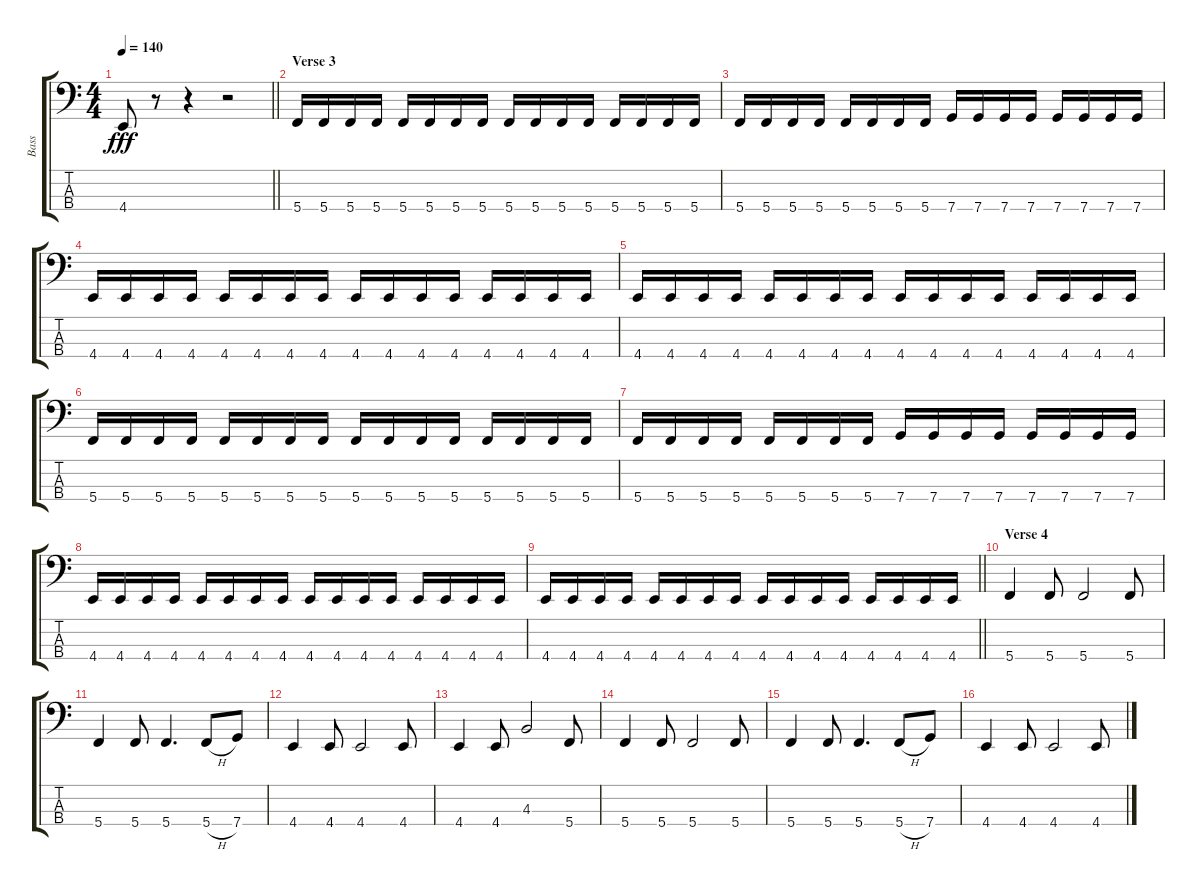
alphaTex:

\track ("Bass" "Bass") {instrument electricbassfinger}
\staff {score tabs}
\tuning (F2 C2 G1 C1) {hide}
\ts (4 4)
\tempo 140
\clef f4
\barLineRight lightlight
\ks c
4.4.8{dy fff} r.8 r.4 r.2 |
\section ("" "Verse 3")
5.4.16 5.4.16 5.4.16 5.4.16 5.4.16 5.4.16 5.4.16 5.4.16 5.4.16 5.4.16 5.4.16 5.4.16 5.4.16 5.4.16 5.4.16 5.4.16 |
5.4.16 5.4.16 5.4.16 5.4.16 5.4.16 5.4.16 5.4.16 5.4.16 7.4.16 7.4.16 7.4.16 7.4.16 7.4.16 7.4.16 7.4.16 7.4.16 |
4.4.16 4.4.16 4.4.16 4.4.16 4.4.16 4.4.16 4.4.16 4.4.16 4.4.16 4.4.16 4.4.16 4.4.16 4.4.16 4.4.16 4.4.16 4.4.16 |
4.4.16 4.4.16 4.4.16 4.4.16 4.4.16 4.4.16 4.4.16 4.4.16 4.4.16 4.4.16 4.4.16 4.4.16 4.4.16 4.4.16 4.4.16 4.4.16 |
5.4.16 5.4.16 5.4.16 5.4.16 5.4.16 5.4.16 5.4.16 5.4.16 5.4.16 5.4.16 5.4.16 5.4.16 5.4.16 5.4.16 5.4.16 5.4.16 |
5.4.16 5.4.16 5.4.16 5.4.16 5.4.16 5.4.16 5.4.16 5.4.16 7.4.16 7.4.16 7.4.16 7.4.16 7.4.16 7.4.16 7.4.16 7.4.16 |
4.4.16 4.4.16 4.4.16 4.4.16 4.4.16 4.4.16 4.4.16 4.4.16 4.4.16 4.4.16 4.4.16 4.4.16 4.4.16 4.4.16 4.4.16 4.4.16 |
\barLineRight lightlight
4.4.16 4.4.16 4.4.16 4.4.16 4.4.16 4.4.16 4.4.16 4.4.16 4.4.16 4.4.16 4.4.16 4.4.16 4.4.16 4.4.16 4.4.16 4.4.16 |
\section ("" "Verse 4")
5.4.4 5.4.8 5.4.2 5.4.8 |
5.4.4 5.4.8 5.4.4{d} 5.4{h}.8 7.4.8 |
4.4.4 4.4.8 4.4.2 4.4.8 |
4.4.4 4.4.8 4.3.2 5.4.8 |
5.4.4 5.4.8 5.4.2 5.4.8 |
5.4.4 5.4.8 5.4.4{d} 5.4{h}.8 7.4.8 |
4.4.4 4.4.8 4.4.2 4.4.8
